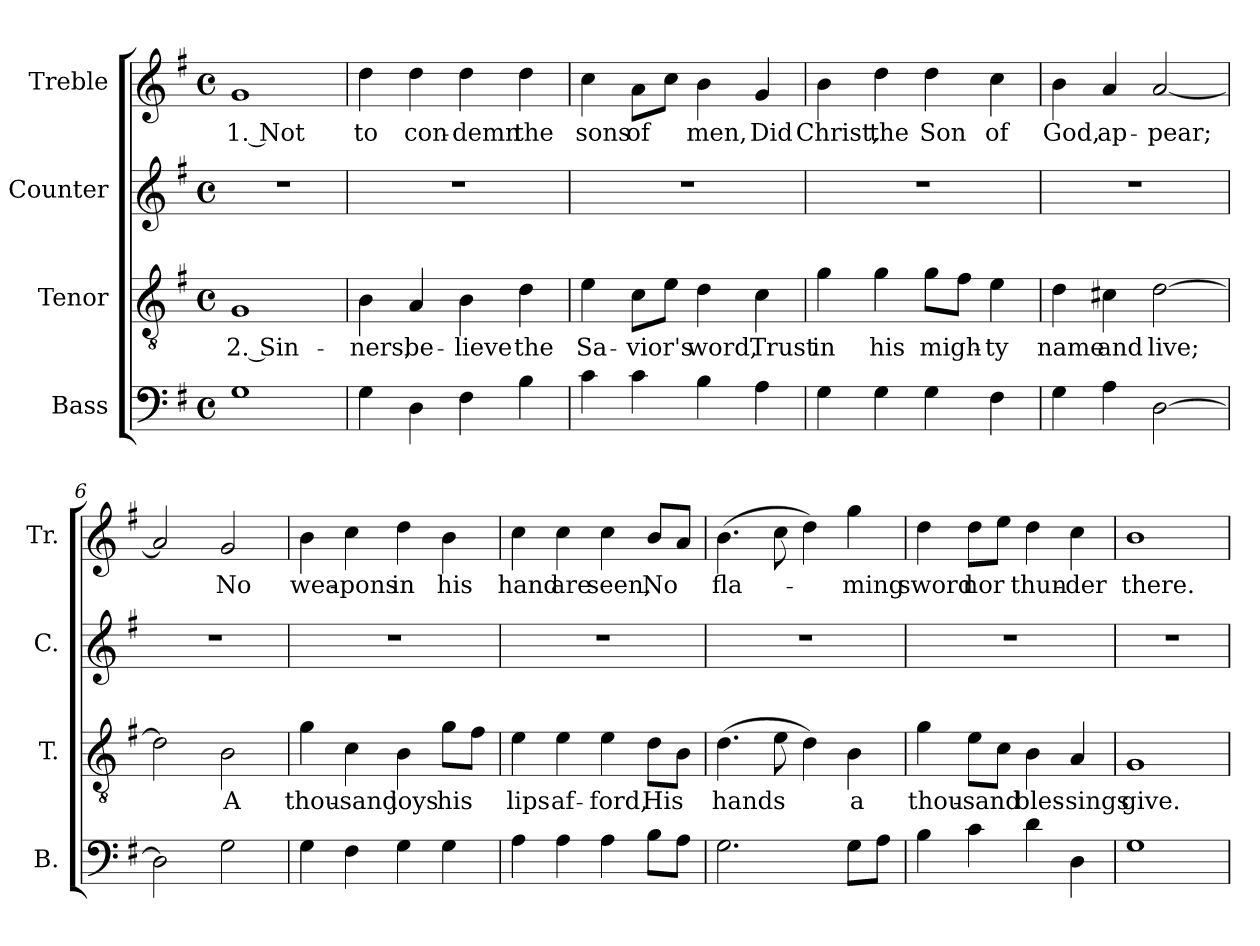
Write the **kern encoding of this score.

**kern	**kern	**text	**kern	**kern	**text
*part4	*part3	*part3	*part2	*part1	*part1
*staff4	*staff3	*staff3	*staff2	*staff1	*staff1
*I"Bass	*I"Tenor	*	*I"Counter	*I"Treble	*
*I'B.	*I'T.	*	*I'C.	*I'Tr.	*
*clefF4	*clefGv2	*	*clefG2	*clefG2	*
*k[f#]	*k[f#]	*	*k[f#]	*k[f#]	*
*M4/4	*M4/4	*	*M4/4	*M4/4	*
*met(c)	*met(c)	*	*met(c)	*met(c)	*
*MM120	*MM120	*	*MM120	*MM120	*
=1	=1	=1	=1	=1	=1
1G	1G	2. Sin-	1r	1g	1. Not
=2	=2	=2	=2	=2	=2
4G\	4B\	-ners,	1r	4dd\	to
4D\	4A/	be-	.	4dd\	con-
4F#\	4B\	-lieve	.	4dd\	-demn
4B\	4d\	the	.	4dd\	the
=3	=3	=3	=3	=3	=3
4c\	4e\	Sa-	1r	4cc\	sons
4c\	8c\L	-vior's	.	8a\L	of
.	8e\J	.	.	8cc\J	.
4B\	4d\	word,	.	4b\	men,
4A\	4c\	Trust	.	4g/	Did
=4	=4	=4	=4	=4	=4
4G\	4g\	in	1r	4b\	Christ,
4G\	4g\	his	.	4dd\	the
4G\	8g\L	migh-	.	4dd\	Son
.	8f#\J	.	.	.	.
4F#\	4e\	-ty	.	4cc\	of
=5	=5	=5	=5	=5	=5
4G\	4d\	name	1r	4b\	God,
4A\	4c#X\	and	.	4a/	ap-
[2D\	[2d\	live;	.	[2a/	-pear;
=6	=6	=6	=6	=6	=6
2D\]	2d\]	.	1r	2a/]	.
2G\	2B\	A	.	2g/	No
=7	=7	=7	=7	=7	=7
4G\	4g\	thou-	1r	4b\	wea-
4F#\	4c\	-sand	.	4cc\	-pons
4G\	4B\	joys	.	4dd\	in
4G\	8g\L	his	.	4b\	his
.	8f#\J	.	.	.	.
!!LO:LB:g=z
=8	=8	=8	=8	=8	=8
4A\	4e\	lips	1r	4cc\	hand
4A\	4e\	af-	.	4cc\	are
4A\	4e\	-ford,	.	4cc\	seen,
8B\L	8d\L	His	.	8b/L	No
8A\J	8B\J	.	.	8a/J	.
=9	=9	=9	=9	=9	=9
2.G\	(4.d\	hands	1r	(4.b\	fla-
.	8e\	.	.	8cc\	.
.	4d\)	.	.	4dd\)	.
8G\L	4B\	a	.	4gg\	-ming
8A\J	.	.	.	.	.
=10	=10	=10	=10	=10	=10
4B\	4g\	thou-	1r	4dd\	sword
4c\	8e\L	-sand	.	8dd\L	nor
.	8c\J	.	.	8ee\J	.
4d\	4B\	bles-	.	4dd\	thun-
4D\	4A/	-sings	.	4cc\	-der
=11	=11	=11	=11	=11	=11
1G	1G	give.	1r	1b	there.
=	=	=	=	=	=
*-	*-	*-	*-	*-	*-
